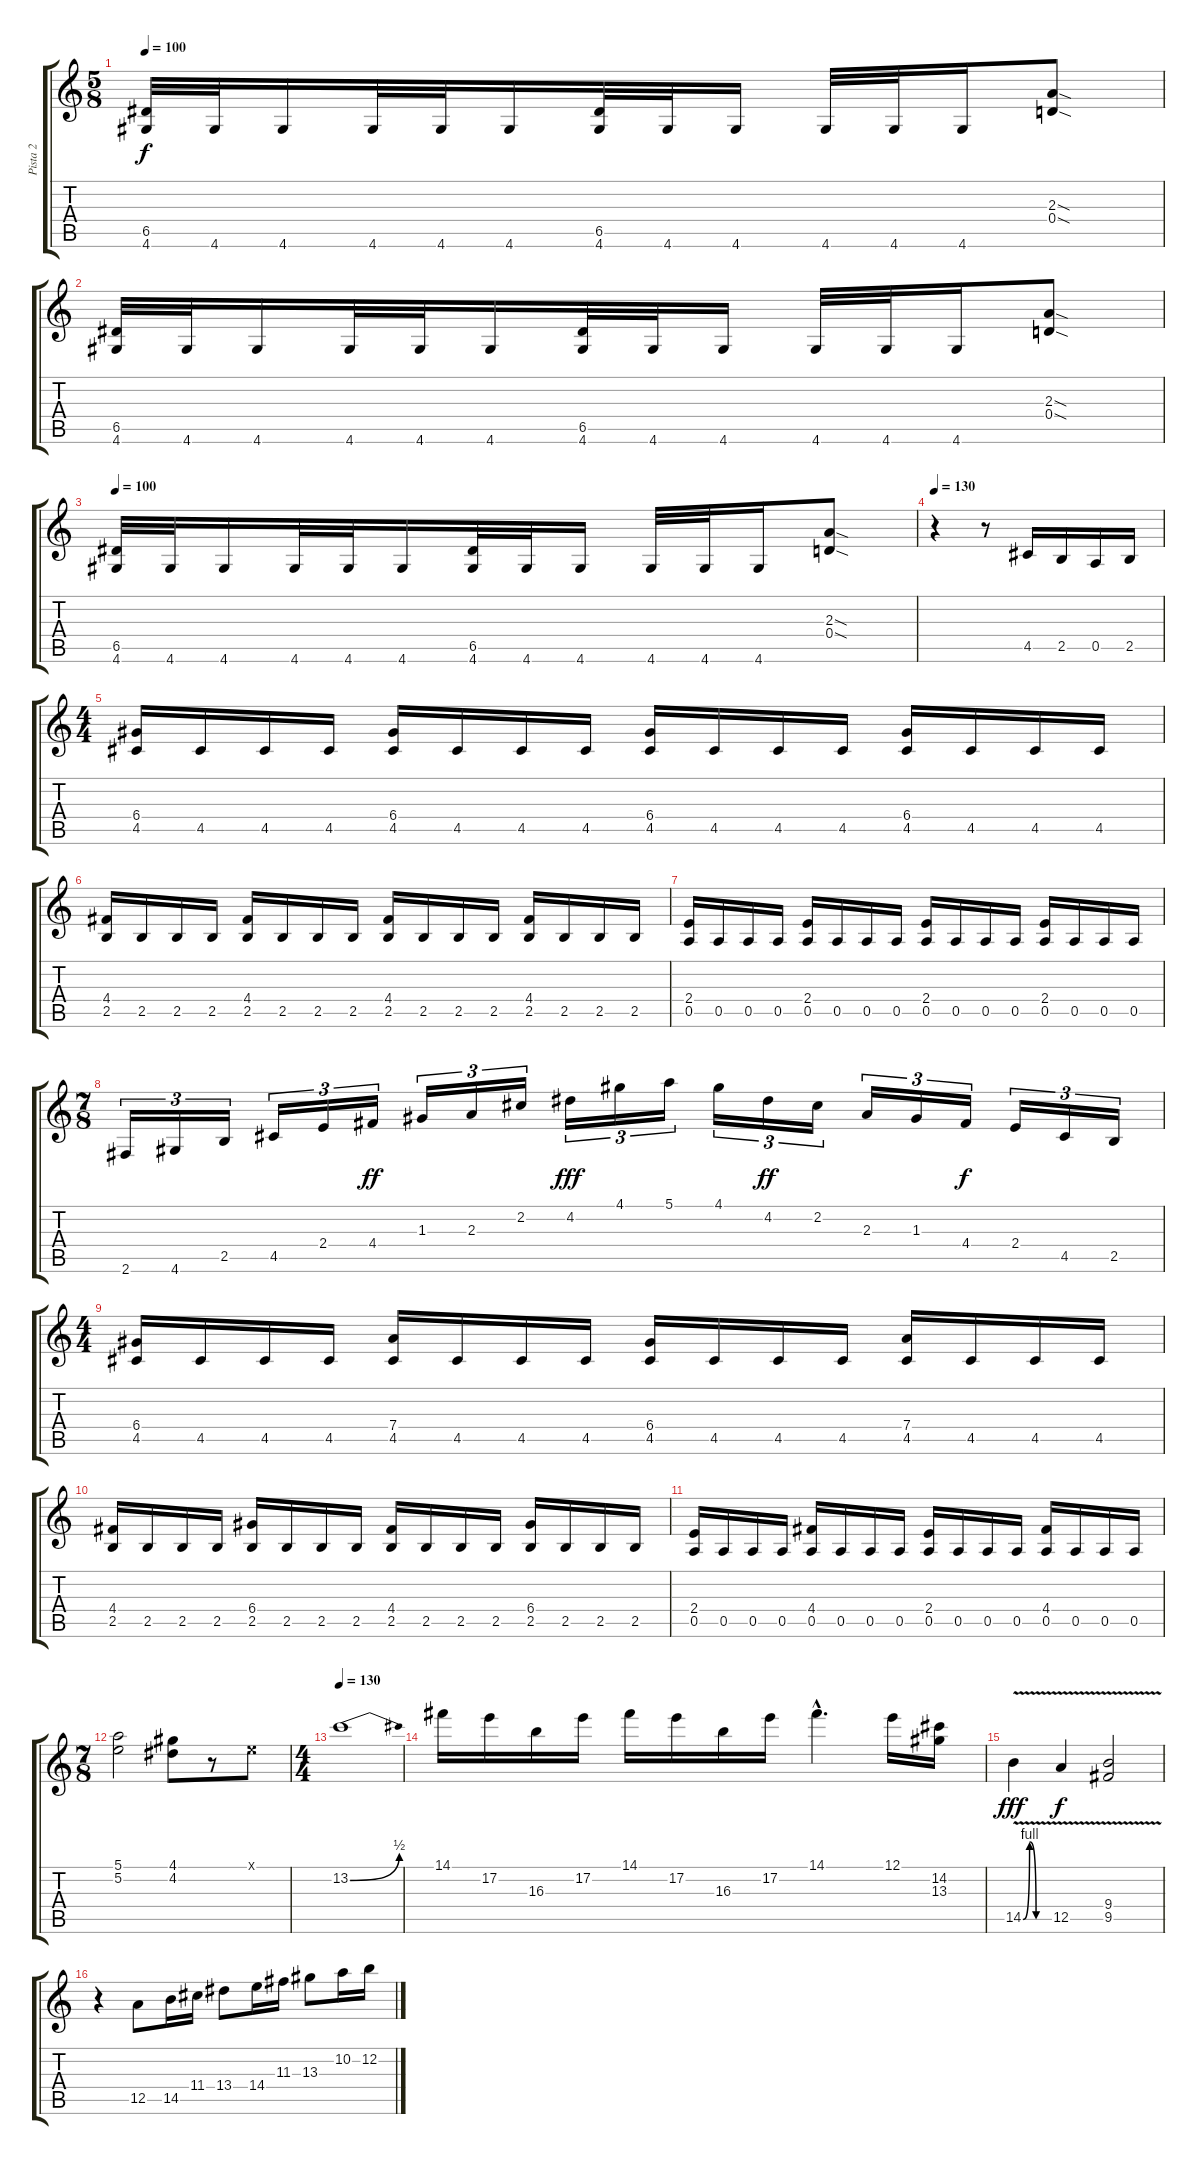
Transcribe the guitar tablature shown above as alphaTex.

\track ("Pista 2" "Pista 2") {instrument distortionguitar}
\staff {score tabs}
\tuning (E4 B3 G3 D3 A2 E2) {hide}
\ts (5 8)
\tempo 100
\clef g2
\ks c
(6.5 4.6).32{dy f balance 8} 4.6.32 4.6.16 4.6.32 4.6.32 4.6.16 (6.5 4.6).32 4.6.32 4.6.16 4.6.32 4.6.32 4.6.16 (2.3{sod} 0.4{sod}).8{balance 12} |
(6.5 4.6).32{balance 8} 4.6.32 4.6.16 4.6.32 4.6.32 4.6.16 (6.5 4.6).32 4.6.32 4.6.16 4.6.32 4.6.32 4.6.16 (2.3{sod} 0.4{sod}).8{balance 4} |
\tempo 100
(6.5 4.6).32{balance 8} 4.6.32 4.6.16 4.6.32 4.6.32 4.6.16 (6.5 4.6).32 4.6.32 4.6.16 4.6.32 4.6.32 4.6.16 (2.3{sod} 0.4{sod}).8{balance 12} |
\tempo 130
r.4{balance 4} r.8 4.5.16 2.5.16 0.5.16 2.5.16 |
\ts (4 4)
(6.4 4.5).16{volume 14 balance 12} 4.5.16 4.5.16 4.5.16 (6.4 4.5).16 4.5.16 4.5.16 4.5.16 (6.4 4.5).16 4.5.16 4.5.16 4.5.16 (6.4 4.5).16 4.5.16 4.5.16 4.5.16 |
(4.4 2.5).16 2.5.16 2.5.16 2.5.16 (4.4 2.5).16 2.5.16 2.5.16 2.5.16 (4.4 2.5).16 2.5.16 2.5.16 2.5.16 (4.4 2.5).16 2.5.16 2.5.16 2.5.16 |
(2.4 0.5).16 0.5.16 0.5.16 0.5.16 (2.4 0.5).16 0.5.16 0.5.16 0.5.16 (2.4 0.5).16 0.5.16 0.5.16 0.5.16 (2.4 0.5).16 0.5.16 0.5.16 0.5.16 |
\ts (7 8)
2.6.16{tu (3 2)} 4.6.16{tu (3 2)} 2.5.16{tu (3 2)} 4.5.16{tu (3 2)} 2.4.16{tu (3 2)} 4.4.16{tu (3 2) dy ff} 1.3.16{tu (3 2)} 2.3.16{tu (3 2)} 2.2.16{tu (3 2)} 4.2.16{tu (3 2) dy fff} 4.1.16{tu (3 2)} 5.1.16{tu (3 2)} 4.1.16{tu (3 2)} 4.2.16{tu (3 2) dy ff} 2.2.16{tu (3 2)} 2.3.16{tu (3 2)} 1.3.16{tu (3 2)} 4.4.16{tu (3 2) dy f} 2.4.16{tu (3 2)} 4.5.16{tu (3 2)} 2.5.16{tu (3 2)} |
\ts (4 4)
(6.4 4.5).16 4.5.16 4.5.16 4.5.16 (7.4 4.5).16 4.5.16 4.5.16 4.5.16 (6.4 4.5).16 4.5.16 4.5.16 4.5.16 (7.4 4.5).16 4.5.16 4.5.16 4.5.16 |
(4.4 2.5).16 2.5.16 2.5.16 2.5.16 (6.4 2.5).16 2.5.16 2.5.16 2.5.16 (4.4 2.5).16 2.5.16 2.5.16 2.5.16 (6.4 2.5).16 2.5.16 2.5.16 2.5.16 |
(2.4 0.5).16 0.5.16 0.5.16 0.5.16 (4.4 0.5).16 0.5.16 0.5.16 0.5.16 (2.4 0.5).16 0.5.16 0.5.16 0.5.16 (4.4 0.5).16 0.5.16 0.5.16 0.5.16 |
\ts (7 8)
(5.1 5.2).2 (4.1 4.2).8 r.8 0.1{x}.8 |
\ts (4 4)
\tempo 130
13.2{be (bend 0 0 60 2)}.1 |
14.1.16 17.2.16 16.3.16 17.2.16 14.1.16 17.2.16 16.3.16 17.2.16 14.1{hac}.4{d} 12.1.16 (14.2 13.3).16 |
14.5{be (custom 0 0 15 4 30 0 60 0) v}.4{dy fff instrument guitarharmonics} 12.5{v}.4{dy f instrument distortionguitar} (9.4{v} 9.5{v}).2 |
r.4 12.5.8 14.5.16 11.4.16 13.4.8 14.4.16 11.3.16 13.3.8 10.2.16 12.2.16
